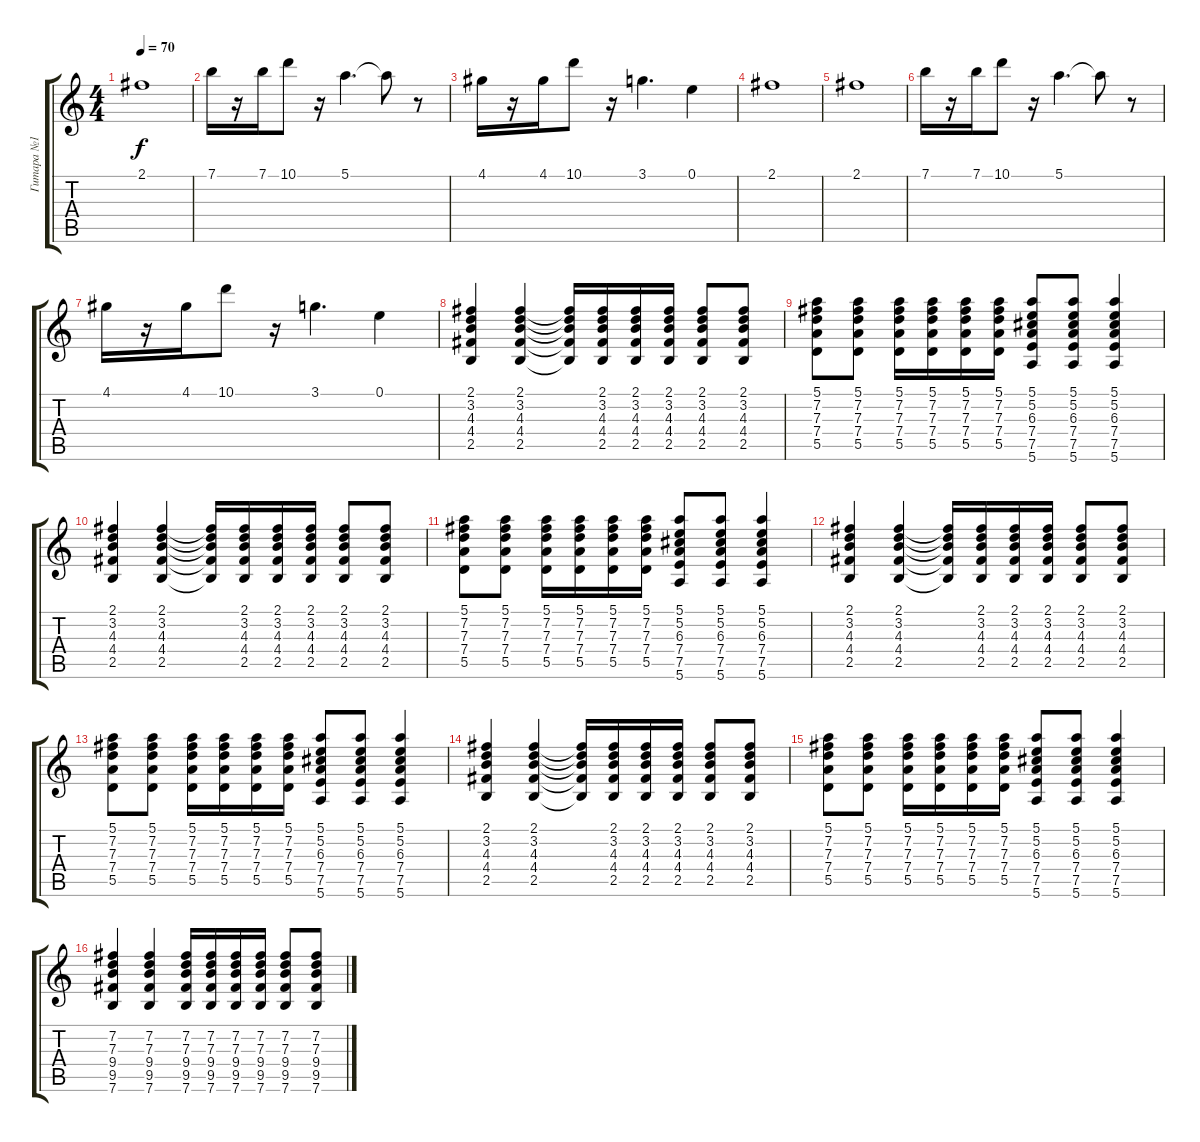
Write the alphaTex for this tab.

\track ("Гитара №1" "Гитара №1") {instrument distortionguitar}
\staff {score tabs}
\tuning (E4 B3 G3 D3 A2 E2) {hide}
\ts (4 4)
\tempo 70
\clef g2
\ks c
2.1{t}.1{dy f} |
7.1.16 r.16 7.1.16 10.1.8 r.16 5.1.4{d} 5.1{t}.8 r.8 |
4.1.16 r.16 4.1.16 10.1.8 r.16 3.1.4{d} 0.1.4 |
2.1.1 |
2.1.1 |
7.1.16 r.16 7.1.16 10.1.8 r.16 5.1.4{d} 5.1{t}.8 r.8 |
4.1.16 r.16 4.1.16 10.1.8 r.16 3.1.4{d} 0.1.4 |
(2.1 3.2 4.3 4.4 2.5).4 (2.1 3.2 4.3 4.4 2.5).4 (2.1{t} 3.2{t} 4.3{t} 4.4{t} 2.5{t}).16 (2.1 3.2 4.3 4.4 2.5).16 (2.1 3.2 4.3 4.4 2.5).16 (2.1 3.2 4.3 4.4 2.5).16 (2.1 3.2 4.3 4.4 2.5).8 (2.1 3.2 4.3 4.4 2.5).8 |
(5.1 7.2 7.3 7.4 5.5).8 (5.1 7.2 7.3 7.4 5.5).8 (5.1 7.2 7.3 7.4 5.5).16 (5.1 7.2 7.3 7.4 5.5).16 (5.1 7.2 7.3 7.4 5.5).16 (5.1 7.2 7.3 7.4 5.5).16 (5.1 5.2 6.3 7.4 7.5 5.6).8 (5.1 5.2 6.3 7.4 7.5 5.6).8 (5.1 5.2 6.3 7.4 7.5 5.6).4 |
(2.1 3.2 4.3 4.4 2.5).4 (2.1 3.2 4.3 4.4 2.5).4 (2.1{t} 3.2{t} 4.3{t} 4.4{t} 2.5{t}).16 (2.1 3.2 4.3 4.4 2.5).16 (2.1 3.2 4.3 4.4 2.5).16 (2.1 3.2 4.3 4.4 2.5).16 (2.1 3.2 4.3 4.4 2.5).8 (2.1 3.2 4.3 4.4 2.5).8 |
(5.1 7.2 7.3 7.4 5.5).8 (5.1 7.2 7.3 7.4 5.5).8 (5.1 7.2 7.3 7.4 5.5).16 (5.1 7.2 7.3 7.4 5.5).16 (5.1 7.2 7.3 7.4 5.5).16 (5.1 7.2 7.3 7.4 5.5).16 (5.1 5.2 6.3 7.4 7.5 5.6).8 (5.1 5.2 6.3 7.4 7.5 5.6).8 (5.1 5.2 6.3 7.4 7.5 5.6).4 |
(2.1 3.2 4.3 4.4 2.5).4 (2.1 3.2 4.3 4.4 2.5).4 (2.1{t} 3.2{t} 4.3{t} 4.4{t} 2.5{t}).16 (2.1 3.2 4.3 4.4 2.5).16 (2.1 3.2 4.3 4.4 2.5).16 (2.1 3.2 4.3 4.4 2.5).16 (2.1 3.2 4.3 4.4 2.5).8 (2.1 3.2 4.3 4.4 2.5).8 |
(5.1 7.2 7.3 7.4 5.5).8 (5.1 7.2 7.3 7.4 5.5).8 (5.1 7.2 7.3 7.4 5.5).16 (5.1 7.2 7.3 7.4 5.5).16 (5.1 7.2 7.3 7.4 5.5).16 (5.1 7.2 7.3 7.4 5.5).16 (5.1 5.2 6.3 7.4 7.5 5.6).8 (5.1 5.2 6.3 7.4 7.5 5.6).8 (5.1 5.2 6.3 7.4 7.5 5.6).4 |
(2.1 3.2 4.3 4.4 2.5).4 (2.1 3.2 4.3 4.4 2.5).4 (2.1{t} 3.2{t} 4.3{t} 4.4{t} 2.5{t}).16 (2.1 3.2 4.3 4.4 2.5).16 (2.1 3.2 4.3 4.4 2.5).16 (2.1 3.2 4.3 4.4 2.5).16 (2.1 3.2 4.3 4.4 2.5).8 (2.1 3.2 4.3 4.4 2.5).8 |
(5.1 7.2 7.3 7.4 5.5).8 (5.1 7.2 7.3 7.4 5.5).8 (5.1 7.2 7.3 7.4 5.5).16 (5.1 7.2 7.3 7.4 5.5).16 (5.1 7.2 7.3 7.4 5.5).16 (5.1 7.2 7.3 7.4 5.5).16 (5.1 5.2 6.3 7.4 7.5 5.6).8 (5.1 5.2 6.3 7.4 7.5 5.6).8 (5.1 5.2 6.3 7.4 7.5 5.6).4 |
(7.2 7.3 9.4 9.5 7.6).4 (7.2 7.3 9.4 9.5 7.6).4 (7.2 7.3 9.4 9.5 7.6).16 (7.2 7.3 9.4 9.5 7.6).16 (7.2 7.3 9.4 9.5 7.6).16 (7.2 7.3 9.4 9.5 7.6).16 (7.2 7.3 9.4 9.5 7.6).8 (7.2 7.3 9.4 9.5 7.6).8
